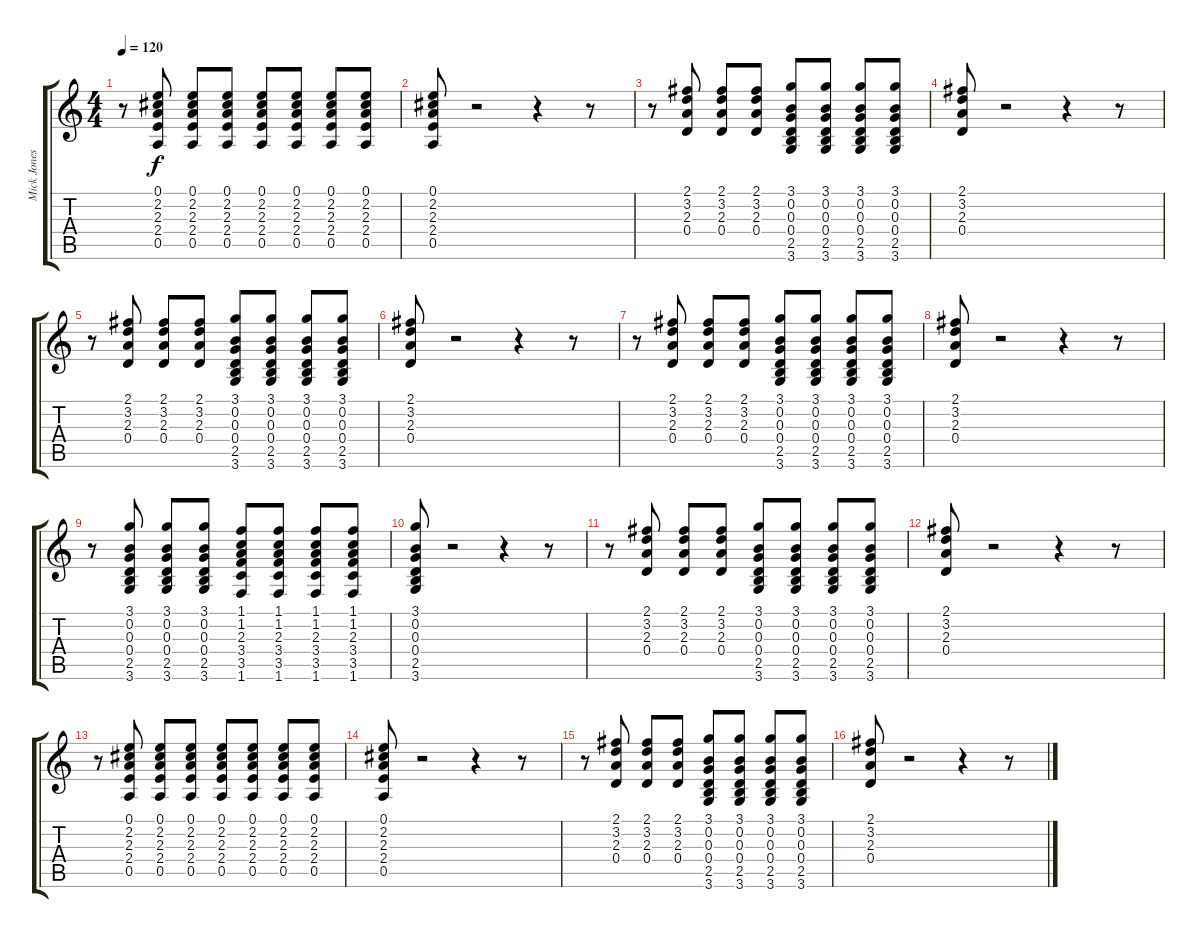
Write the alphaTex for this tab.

\track ("Mick Jones" "Mick Jones") {instrument distortionguitar}
\staff {score tabs}
\tuning (E4 B3 G3 D3 A2 E2) {hide}
\ts (4 4)
\tempo 120
\clef g2
\ks c
r.8{dy f} (0.1 2.2 2.3 2.4 0.5).8 (0.1 2.2 2.3 2.4 0.5).8 (0.1 2.2 2.3 2.4 0.5).8 (0.1 2.2 2.3 2.4 0.5).8 (0.1 2.2 2.3 2.4 0.5).8 (0.1 2.2 2.3 2.4 0.5).8 (0.1 2.2 2.3 2.4 0.5).8 |
(0.1 2.2 2.3 2.4 0.5).8 r.2 r.4 r.8 |
r.8 (2.1 3.2 2.3 0.4).8 (2.1 3.2 2.3 0.4).8 (2.1 3.2 2.3 0.4).8 (3.1 0.2 0.3 0.4 2.5 3.6).8 (3.1 0.2 0.3 0.4 2.5 3.6).8 (3.1 0.2 0.3 0.4 2.5 3.6).8 (3.1 0.2 0.3 0.4 2.5 3.6).8 |
(2.1 3.2 2.3 0.4).8 r.2 r.4 r.8 |
r.8 (2.1 3.2 2.3 0.4).8 (2.1 3.2 2.3 0.4).8 (2.1 3.2 2.3 0.4).8 (3.1 0.2 0.3 0.4 2.5 3.6).8 (3.1 0.2 0.3 0.4 2.5 3.6).8 (3.1 0.2 0.3 0.4 2.5 3.6).8 (3.1 0.2 0.3 0.4 2.5 3.6).8 |
(2.1 3.2 2.3 0.4).8 r.2 r.4 r.8 |
r.8 (2.1 3.2 2.3 0.4).8 (2.1 3.2 2.3 0.4).8 (2.1 3.2 2.3 0.4).8 (3.1 0.2 0.3 0.4 2.5 3.6).8 (3.1 0.2 0.3 0.4 2.5 3.6).8 (3.1 0.2 0.3 0.4 2.5 3.6).8 (3.1 0.2 0.3 0.4 2.5 3.6).8 |
(2.1 3.2 2.3 0.4).8 r.2 r.4 r.8 |
r.8 (3.1 0.2 0.3 0.4 2.5 3.6).8 (3.1 0.2 0.3 0.4 2.5 3.6).8 (3.1 0.2 0.3 0.4 2.5 3.6).8 (1.1 1.2 2.3 3.4 3.5 1.6).8 (1.1 1.2 2.3 3.4 3.5 1.6).8 (1.1 1.2 2.3 3.4 3.5 1.6).8 (1.1 1.2 2.3 3.4 3.5 1.6).8 |
(3.1 0.2 0.3 0.4 2.5 3.6).8 r.2 r.4 r.8 |
r.8 (2.1 3.2 2.3 0.4).8 (2.1 3.2 2.3 0.4).8 (2.1 3.2 2.3 0.4).8 (3.1 0.2 0.3 0.4 2.5 3.6).8 (3.1 0.2 0.3 0.4 2.5 3.6).8 (3.1 0.2 0.3 0.4 2.5 3.6).8 (3.1 0.2 0.3 0.4 2.5 3.6).8 |
(2.1 3.2 2.3 0.4).8 r.2 r.4 r.8 |
r.8 (0.1 2.2 2.3 2.4 0.5).8 (0.1 2.2 2.3 2.4 0.5).8 (0.1 2.2 2.3 2.4 0.5).8 (0.1 2.2 2.3 2.4 0.5).8 (0.1 2.2 2.3 2.4 0.5).8 (0.1 2.2 2.3 2.4 0.5).8 (0.1 2.2 2.3 2.4 0.5).8 |
(0.1 2.2 2.3 2.4 0.5).8 r.2 r.4 r.8 |
r.8 (2.1 3.2 2.3 0.4).8 (2.1 3.2 2.3 0.4).8 (2.1 3.2 2.3 0.4).8 (3.1 0.2 0.3 0.4 2.5 3.6).8 (3.1 0.2 0.3 0.4 2.5 3.6).8 (3.1 0.2 0.3 0.4 2.5 3.6).8 (3.1 0.2 0.3 0.4 2.5 3.6).8 |
(2.1 3.2 2.3 0.4).8 r.2 r.4 r.8
